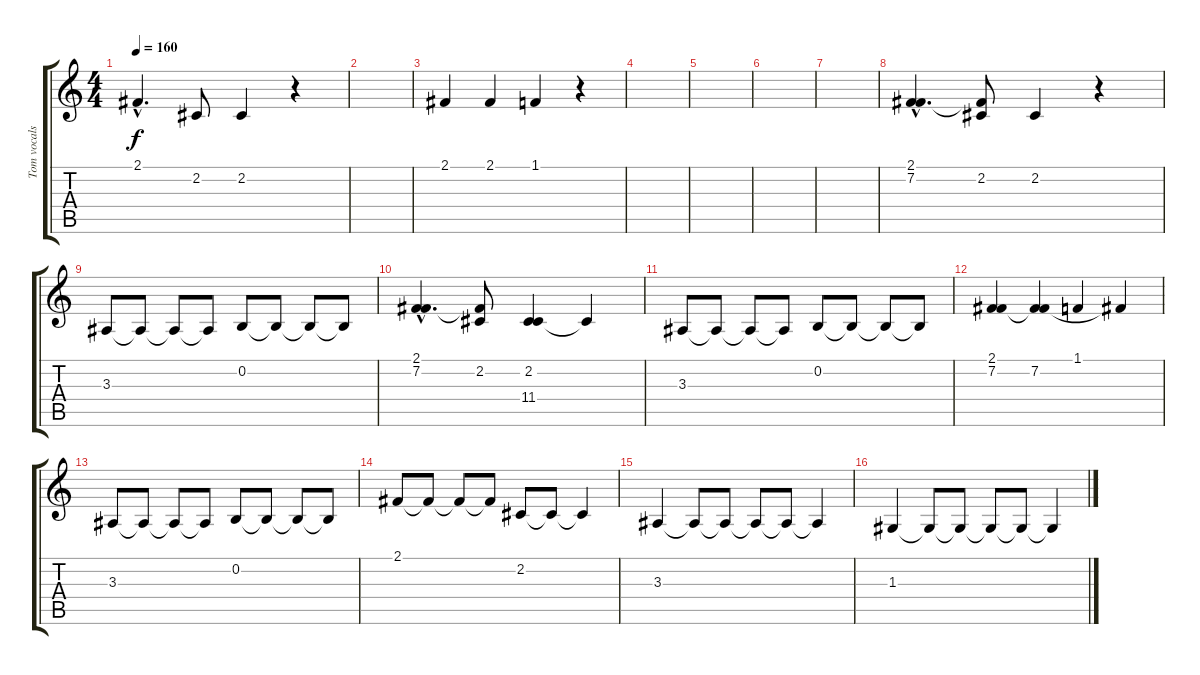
\track ("Tom vocals" "Tom vocals") {instrument baritonesax}
\staff {score tabs}
\tuning (E4 B3 G3 D3 A2 E2) {hide}
\ts (4 4)
\tempo 160
\clef g2
\ks c
2.1{hac}.4{d dy f} 2.2.8 2.2.4 r.4 |
|
2.1.4 2.1.4 1.1.4 r.4 |
|
|
|
|
(2.1{hac} 7.2{hac}).4{d} (2.1{t} 2.2).8 2.2.4 r.4 |
3.3.8 3.3{t}.8 3.3{t}.8 3.3{t}.8 0.2.8 0.2{t}.8 0.2{t}.8 0.2{t}.8 |
(2.1{hac} 7.2{hac}).4{d} (2.1{t} 2.2).8 (2.2 11.4).4 11.4{t}.4 |
3.3.8 3.3{t}.8 3.3{t}.8 3.3{t}.8 0.2.8 0.2{t}.8 0.2{t}.8 0.2{t}.8 |
(2.1 7.2).4 (2.1{t} 7.2).4 1.1.4 7.2{t}.4 |
3.3.8 3.3{t}.8 3.3{t}.8 3.3{t}.8 0.2.8 0.2{t}.8 0.2{t}.8 0.2{t}.8 |
2.1.8 2.1{t}.8 2.1{t}.8 2.1{t}.8 2.2.8 2.2{t}.8 2.2{t}.4 |
3.3.4 3.3{t}.8 3.3{t}.8 3.3{t}.8 3.3{t}.8 3.3{t}.4 |
1.3.4 1.3{t}.8 1.3{t}.8 1.3{t}.8 1.3{t}.8 1.3{t}.4
